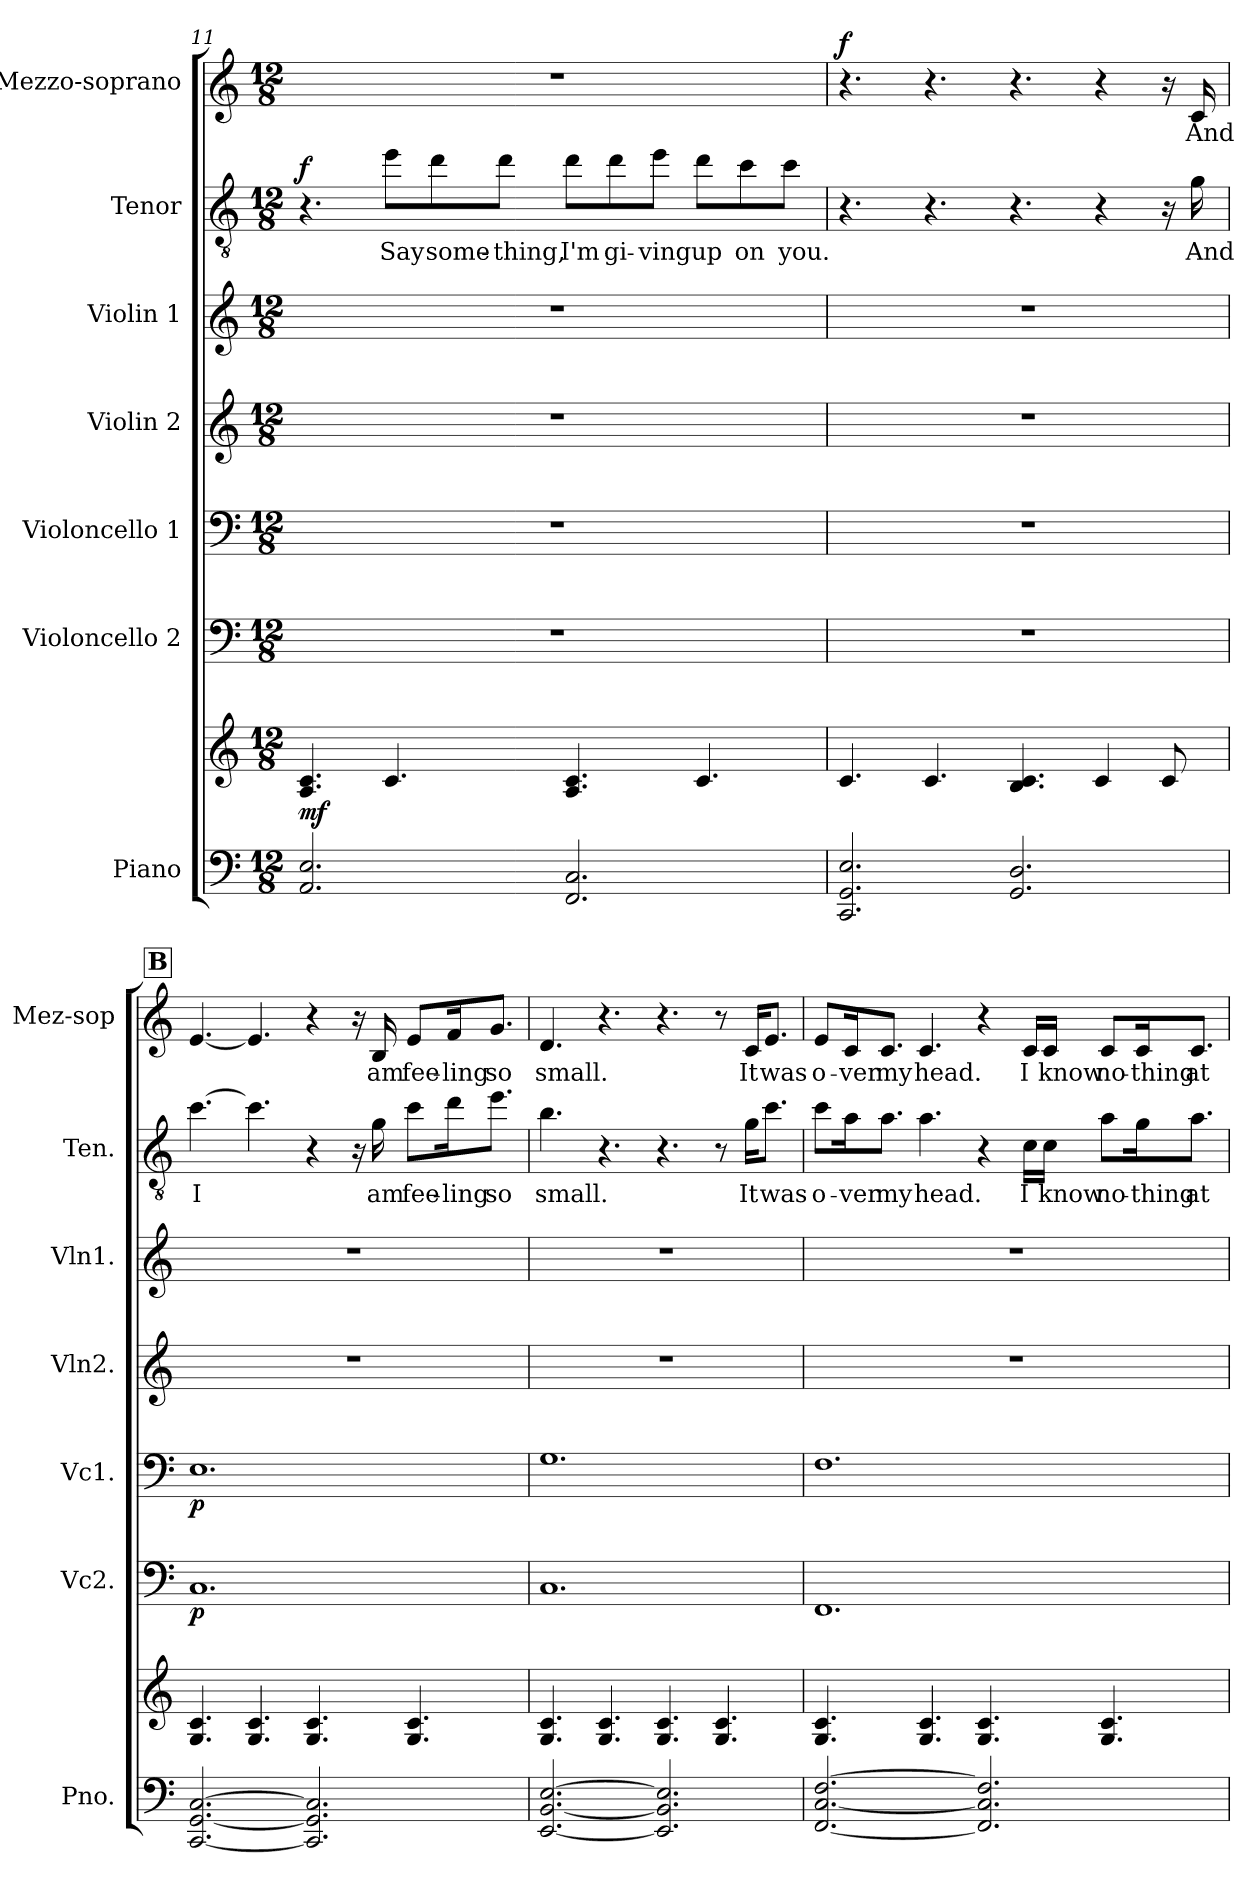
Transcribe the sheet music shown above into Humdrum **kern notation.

**kern	**kern	**dynam	**kern	**dynam	**kern	**dynam	**kern	**kern	**kern	**text	**dynam	**kern	**text	**dynam
*part7	*part7	*part7	*part6	*part6	*part5	*part5	*part4	*part3	*part2	*part2	*part2	*part1	*part1	*part1
*staff8	*staff7	*staff7/8	*staff6	*staff6	*staff5	*staff5	*staff4	*staff3	*staff2	*staff2	*staff2	*staff1	*staff1	*staff1
*I"Piano	*	*	*I"Violoncello 2	*	*I"Violoncello 1	*	*I"Violin 2	*I"Violin 1	*I"Tenor	*	*	*I"Mezzo-soprano	*	*
*I'Pno.	*	*	*I'Vc2.	*	*I'Vc1.	*	*I'Vln2.	*I'Vln1.	*I'Ten.	*	*	*I'Mez-sop	*	*
!!LO:PB:g=z
*clefF4	*clefG2	*	*clefF4	*	*clefF4	*	*clefG2	*clefG2	*clefGv2	*	*	*clefG2	*	*
*	*	*	*	*	*	*	*	*	*ITrd8c14	*	*	*	*	*
*k[]	*k[]	*	*k[]	*	*k[]	*	*k[]	*k[]	*k[]	*	*	*k[]	*	*
*M12/8	*M12/8	*	*M12/8	*	*M12/8	*	*M12/8	*M12/8	*M12/8	*	*	*M12/8	*	*
=11	=11	=11	=11	=11	=11	=11	=11	=11	=11	=11	=11	=11	=11	=11
!	!	!LO:DY:b	!	!	!	!	!	!	!	!	!LO:DY:b	!	!	!
2.AA/ 2.E/	4.A/ 4.c/	mf	1.r	.	1.r	.	1.r	1.r	4.r	.	f	1.r	.	.
.	4.c/	.	.	.	.	.	.	.	8e\L	Say	.	.	.	.
.	.	.	.	.	.	.	.	.	8d\	some-	.	.	.	.
.	.	.	.	.	.	.	.	.	8d\J	-thing,	.	.	.	.
2.FF/ 2.C/	4.A/ 4.c/	.	.	.	.	.	.	.	8d\L	I'm	.	.	.	.
.	.	.	.	.	.	.	.	.	8d\	gi-	.	.	.	.
.	.	.	.	.	.	.	.	.	8e\J	-ving	.	.	.	.
.	4.c/	.	.	.	.	.	.	.	8d\L	up	.	.	.	.
.	.	.	.	.	.	.	.	.	8c\	on	.	.	.	.
.	.	.	.	.	.	.	.	.	8c\J	you.	.	.	.	.
=12	=12	=12	=12	=12	=12	=12	=12	=12	=12	=12	=12	=12	=12	=12
!	!	!	!	!	!	!	!	!	!	!	!	!	!	!LO:DY:b
2.CC/ 2.GG/ 2.E/	4.c/	.	1.r	.	1.r	.	1.r	1.r	4.r	.	.	4.r	.	f
.	4.c/	.	.	.	.	.	.	.	4.r	.	.	4.r	.	.
2.GG/ 2.D/	4.B/ 4.c/	.	.	.	.	.	.	.	4.r	.	.	4.r	.	.
.	4c/	.	.	.	.	.	.	.	4r	.	.	4r	.	.
.	8c/	.	.	.	.	.	.	.	16r	.	.	16r	.	.
.	.	.	.	.	.	.	.	.	16G\	And	.	16c/	And	.
!!LO:REH:place=s1:a:B:fs=14:t=B
=13	=13	=13	=13	=13	=13	=13	=13	=13	=13	=13	=13	=13	=13	=13
!	!	!	!	!LO:DY:b	!	!LO:DY:b	!	!	!	!	!	!	!	!
[2.CC/ [2.GG/ [2.C/	4.G/ 4.c/	.	1.C	p	1.E	p	1.r	1.r	[4.c\	I	.	[4.e/	.	.
.	4.G/ 4.c/	.	.	.	.	.	.	.	4.c\]	.	.	4.e/]	.	.
2.CC/] 2.GG/] 2.C/]	4.G/ 4.c/	.	.	.	.	.	.	.	4r	.	.	4r	.	.
.	.	.	.	.	.	.	.	.	16r	.	.	16r	.	.
.	.	.	.	.	.	.	.	.	16G\	am	.	16B/	am	.
.	4.G/ 4.c/	.	.	.	.	.	.	.	8c\L	fee-	.	8e/L	fee-	.
.	.	.	.	.	.	.	.	.	16d\K	-ling	.	16f/K	-ling	.
.	.	.	.	.	.	.	.	.	8.e\J	so	.	8.g/J	so	.
!!LO:PB:g=z
=14	=14	=14	=14	=14	=14	=14	=14	=14	=14	=14	=14	=14	=14	=14
[2.EE/ [2.BB/ [2.E/	4.G/ 4.c/	.	1.C	.	1.G	.	1.r	1.r	4.B\	small.	.	4.d/	small.	.
.	4.G/ 4.c/	.	.	.	.	.	.	.	4.r	.	.	4.r	.	.
2.EE/] 2.BB/] 2.E/]	4.G/ 4.c/	.	.	.	.	.	.	.	4.r	.	.	4.r	.	.
.	4.G/ 4.c/	.	.	.	.	.	.	.	8r	.	.	8r	.	.
.	.	.	.	.	.	.	.	.	16G\KL	It	.	16c/KL	It	.
.	.	.	.	.	.	.	.	.	8.c\J	was	.	8.e/J	was	.
=15	=15	=15	=15	=15	=15	=15	=15	=15	=15	=15	=15	=15	=15	=15
[2.FF/ [2.C/ [2.F/	4.G/ 4.c/	.	1.FF	.	1.F	.	1.r	1.r	8c\L	o-	.	8e/L	o-	.
.	.	.	.	.	.	.	.	.	16A\K	-ver	.	16c/K	-ver	.
.	.	.	.	.	.	.	.	.	8.A\J	my	.	8.c/J	my	.
.	4.G/ 4.c/	.	.	.	.	.	.	.	4.A\	head.	.	4.c/	head.	.
2.FF/] 2.C/] 2.F/]	4.G/ 4.c/	.	.	.	.	.	.	.	4r	.	.	4r	.	.
.	.	.	.	.	.	.	.	.	16C\LL	I	.	16c/LL	I	.
.	.	.	.	.	.	.	.	.	16C\JJ	know	.	16c/JJ	know	.
.	4.G/ 4.c/	.	.	.	.	.	.	.	8A\L	no-	.	8c/L	no-	.
.	.	.	.	.	.	.	.	.	16G\K	-thing	.	16c/K	-thing	.
.	.	.	.	.	.	.	.	.	8.A\J	at	.	8.c/J	at	.
=	=	=	=	=	=	=	=	=	=	=	=	=	=	=
*-	*-	*-	*-	*-	*-	*-	*-	*-	*-	*-	*-	*-	*-	*-
